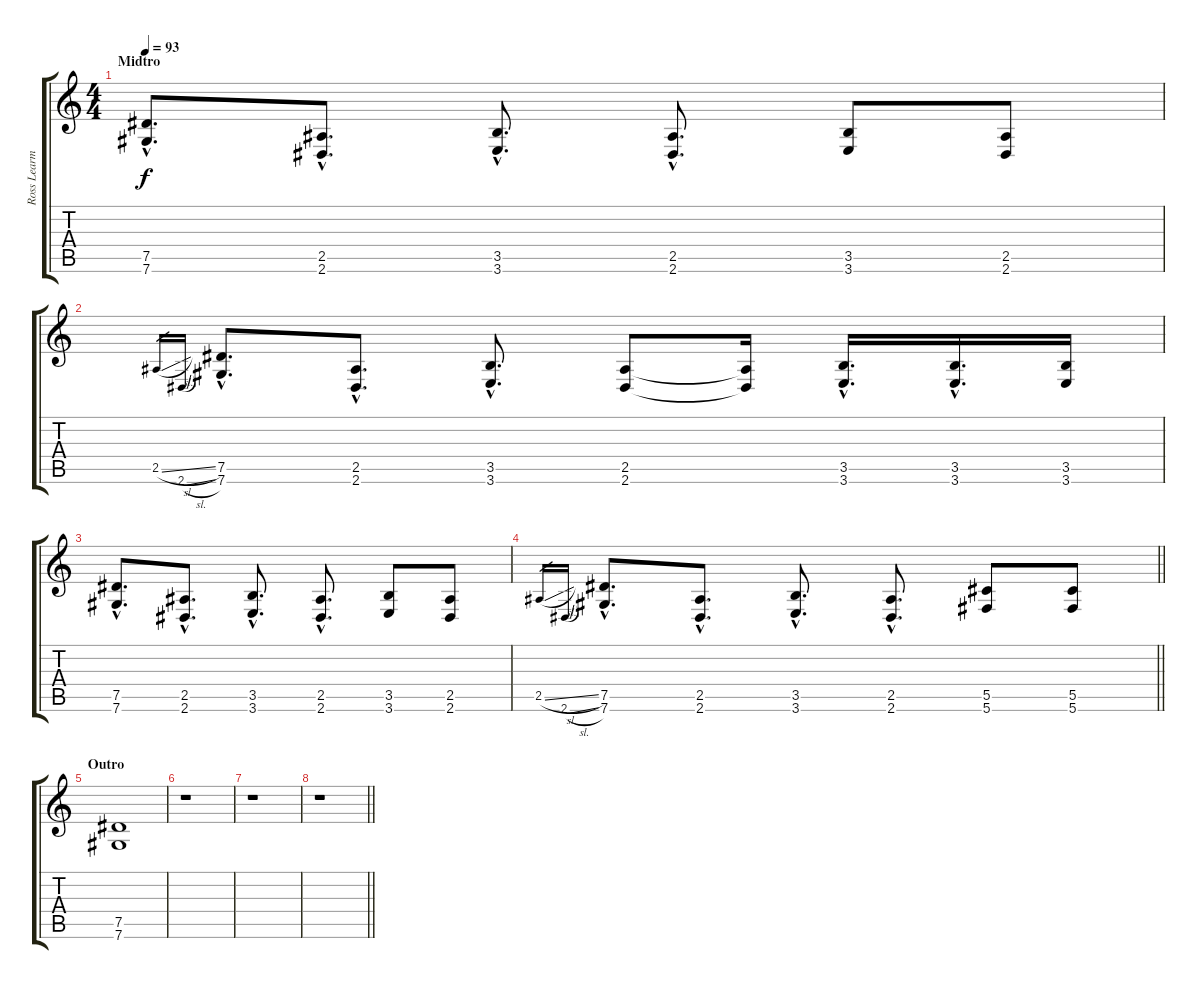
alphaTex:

\track ("Ross Learmonth (Rhythm Guitar)" "Ross Learm") {instrument acousticguitarsteel}
\staff {score tabs}
\tuning (Eb4 Bb3 Gb3 Db3 Ab2 Db2) {hide}
\ts (4 4)
\section ("" "Midtro")
\tempo 93
\clef g2
\ks c
(7.5{hac} 7.6{hac}).8{d dy f} (2.5{hac} 2.6{hac}).8{d} (3.5{hac} 3.6{hac}).8{d} (2.5{hac} 2.6{hac}).8{d} (3.5 3.6).8 (2.5 2.6).8 |
2.5{sl}.16{gr} 2.6{sl}.16{gr} (7.5{hac} 7.6{hac}).8{d} (2.5{hac} 2.6{hac}).8{d} (3.5{hac} 3.6{hac}).8{d} (2.5 2.6).8 (2.5{t} 2.6{t}).16 (3.5{hac} 3.6{hac}).16{d} (3.5{hac} 3.6{hac}).16{d} (3.5 3.6).16 |
(7.5{hac} 7.6{hac}).8{d} (2.5{hac} 2.6{hac}).8{d} (3.5{hac} 3.6{hac}).8{d} (2.5{hac} 2.6{hac}).8{d} (3.5 3.6).8 (2.5 2.6).8 |
\barLineRight lightlight
2.5{sl}.16{gr} 2.6{sl}.16{gr} (7.5{hac} 7.6{hac}).8{d} (2.5{hac} 2.6{hac}).8{d} (3.5{hac} 3.6{hac}).8{d} (2.5{hac} 2.6{hac}).8{d} (5.5 5.6).8 (5.5 5.6).8 |
\section ("" "Outro")
(7.5 7.6).1 |
r.1 |
r.1 |
\barLineRight lightlight
r.1
